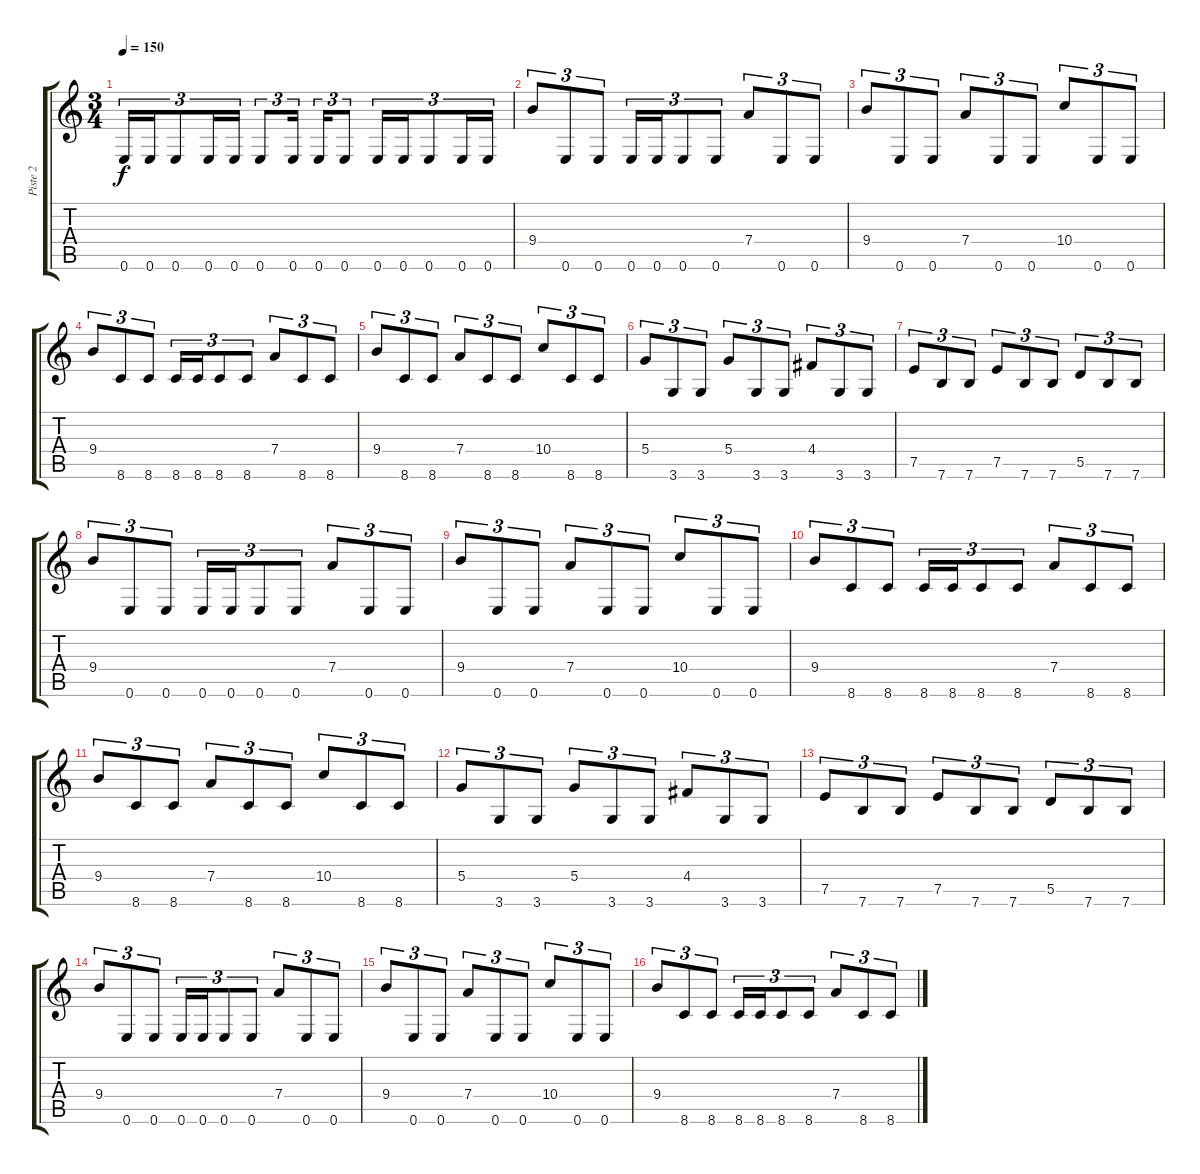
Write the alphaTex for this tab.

\track ("Piste 2" "Piste 2") {instrument distortionguitar}
\staff {score tabs}
\tuning (E4 B3 G3 D3 A2 E2) {hide}
\ts (3 4)
\tempo 150
\clef g2
\ks c
0.6.16{tu (3 2) dy f} 0.6.16{tu (3 2)} 0.6.8{tu (3 2)} 0.6.16{tu (3 2)} 0.6.16{tu (3 2)} 0.6.8{tu (3 2)} 0.6.16{tu (3 2)} 0.6.16{tu (3 2)} 0.6.8{tu (3 2)} 0.6.16{tu (3 2)} 0.6.16{tu (3 2)} 0.6.8{tu (3 2)} 0.6.16{tu (3 2)} 0.6.16{tu (3 2)} |
9.4.8{tu (3 2)} 0.6.8{tu (3 2)} 0.6.8{tu (3 2)} 0.6.16{tu (3 2)} 0.6.16{tu (3 2)} 0.6.8{tu (3 2)} 0.6.8{tu (3 2)} 7.4.8{tu (3 2)} 0.6.8{tu (3 2)} 0.6.8{tu (3 2)} |
9.4.8{tu (3 2)} 0.6.8{tu (3 2)} 0.6.8{tu (3 2)} 7.4.8{tu (3 2)} 0.6.8{tu (3 2)} 0.6.8{tu (3 2)} 10.4.8{tu (3 2)} 0.6.8{tu (3 2)} 0.6.8{tu (3 2)} |
9.4.8{tu (3 2)} 8.6.8{tu (3 2)} 8.6.8{tu (3 2)} 8.6.16{tu (3 2)} 8.6.16{tu (3 2)} 8.6.8{tu (3 2)} 8.6.8{tu (3 2)} 7.4.8{tu (3 2)} 8.6.8{tu (3 2)} 8.6.8{tu (3 2)} |
9.4.8{tu (3 2)} 8.6.8{tu (3 2)} 8.6.8{tu (3 2)} 7.4.8{tu (3 2)} 8.6.8{tu (3 2)} 8.6.8{tu (3 2)} 10.4.8{tu (3 2)} 8.6.8{tu (3 2)} 8.6.8{tu (3 2)} |
5.4.8{tu (3 2)} 3.6.8{tu (3 2)} 3.6.8{tu (3 2)} 5.4.8{tu (3 2)} 3.6.8{tu (3 2)} 3.6.8{tu (3 2)} 4.4.8{tu (3 2)} 3.6.8{tu (3 2)} 3.6.8{tu (3 2)} |
7.5.8{tu (3 2)} 7.6.8{tu (3 2)} 7.6.8{tu (3 2)} 7.5.8{tu (3 2)} 7.6.8{tu (3 2)} 7.6.8{tu (3 2)} 5.5.8{tu (3 2)} 7.6.8{tu (3 2)} 7.6.8{tu (3 2)} |
9.4.8{tu (3 2)} 0.6.8{tu (3 2)} 0.6.8{tu (3 2)} 0.6.16{tu (3 2)} 0.6.16{tu (3 2)} 0.6.8{tu (3 2)} 0.6.8{tu (3 2)} 7.4.8{tu (3 2)} 0.6.8{tu (3 2)} 0.6.8{tu (3 2)} |
9.4.8{tu (3 2)} 0.6.8{tu (3 2)} 0.6.8{tu (3 2)} 7.4.8{tu (3 2)} 0.6.8{tu (3 2)} 0.6.8{tu (3 2)} 10.4.8{tu (3 2)} 0.6.8{tu (3 2)} 0.6.8{tu (3 2)} |
9.4.8{tu (3 2)} 8.6.8{tu (3 2)} 8.6.8{tu (3 2)} 8.6.16{tu (3 2)} 8.6.16{tu (3 2)} 8.6.8{tu (3 2)} 8.6.8{tu (3 2)} 7.4.8{tu (3 2)} 8.6.8{tu (3 2)} 8.6.8{tu (3 2)} |
9.4.8{tu (3 2)} 8.6.8{tu (3 2)} 8.6.8{tu (3 2)} 7.4.8{tu (3 2)} 8.6.8{tu (3 2)} 8.6.8{tu (3 2)} 10.4.8{tu (3 2)} 8.6.8{tu (3 2)} 8.6.8{tu (3 2)} |
5.4.8{tu (3 2)} 3.6.8{tu (3 2)} 3.6.8{tu (3 2)} 5.4.8{tu (3 2)} 3.6.8{tu (3 2)} 3.6.8{tu (3 2)} 4.4.8{tu (3 2)} 3.6.8{tu (3 2)} 3.6.8{tu (3 2)} |
7.5.8{tu (3 2)} 7.6.8{tu (3 2)} 7.6.8{tu (3 2)} 7.5.8{tu (3 2)} 7.6.8{tu (3 2)} 7.6.8{tu (3 2)} 5.5.8{tu (3 2)} 7.6.8{tu (3 2)} 7.6.8{tu (3 2)} |
9.4.8{tu (3 2)} 0.6.8{tu (3 2)} 0.6.8{tu (3 2)} 0.6.16{tu (3 2)} 0.6.16{tu (3 2)} 0.6.8{tu (3 2)} 0.6.8{tu (3 2)} 7.4.8{tu (3 2)} 0.6.8{tu (3 2)} 0.6.8{tu (3 2)} |
9.4.8{tu (3 2)} 0.6.8{tu (3 2)} 0.6.8{tu (3 2)} 7.4.8{tu (3 2)} 0.6.8{tu (3 2)} 0.6.8{tu (3 2)} 10.4.8{tu (3 2)} 0.6.8{tu (3 2)} 0.6.8{tu (3 2)} |
9.4.8{tu (3 2)} 8.6.8{tu (3 2)} 8.6.8{tu (3 2)} 8.6.16{tu (3 2)} 8.6.16{tu (3 2)} 8.6.8{tu (3 2)} 8.6.8{tu (3 2)} 7.4.8{tu (3 2)} 8.6.8{tu (3 2)} 8.6.8{tu (3 2)}
